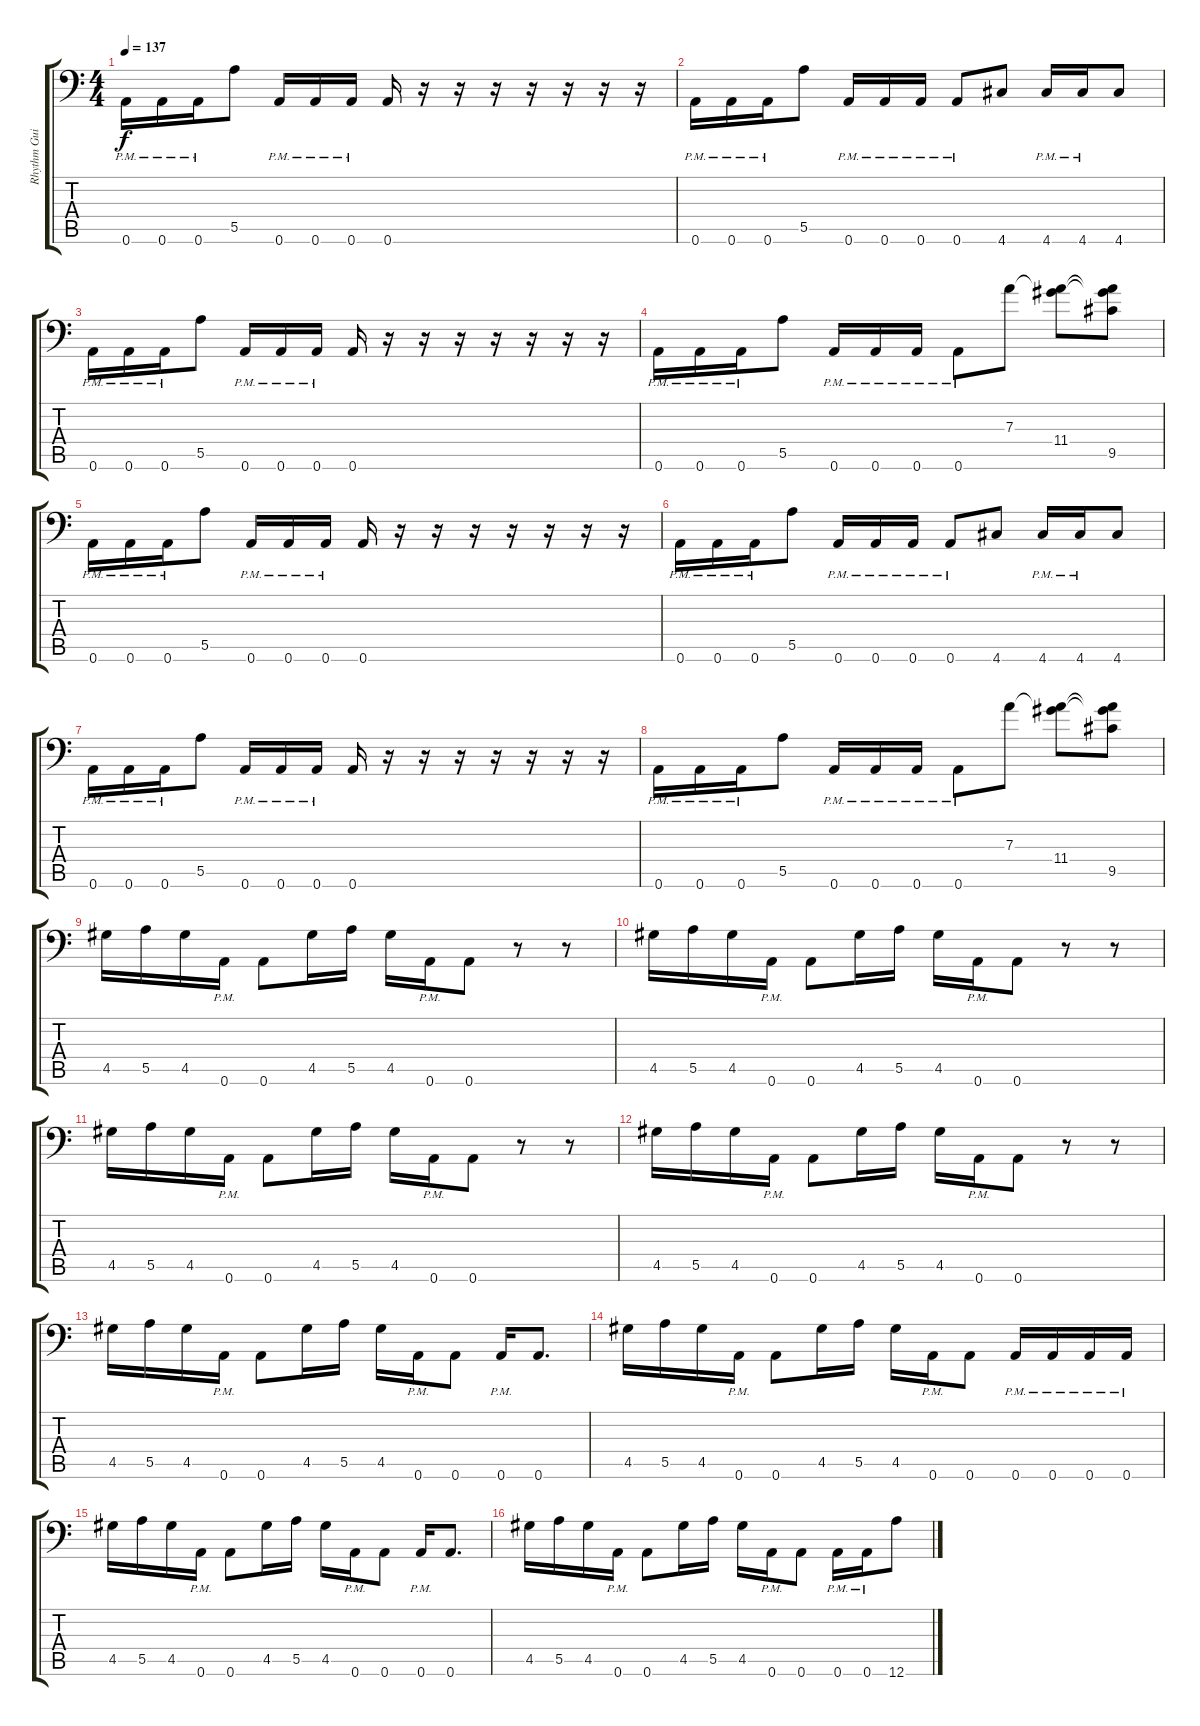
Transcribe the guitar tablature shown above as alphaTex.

\track ("Rhythm Guitar 1" "Rhythm Gui") {instrument distortionguitar}
\staff {score tabs}
\tuning (B3 Gb3 D3 A2 E2 A1) {hide}
\ts (4 4)
\tempo 137
\clef f4
\ks c
0.6{pm}.16{dy f} 0.6{pm}.16 0.6{pm}.16 5.5.8 0.6{pm}.16 0.6{pm}.16 0.6{pm}.16 0.6.16 r.16 r.16 r.16 r.16 r.16 r.16 r.16 |
0.6{pm}.16 0.6{pm}.16 0.6{pm}.16 5.5.8 0.6{pm}.16 0.6{pm}.16 0.6{pm}.16 0.6{pm}.8 4.6.8 4.6{pm}.16 4.6{pm}.16 4.6.8 |
0.6{pm}.16 0.6{pm}.16 0.6{pm}.16 5.5.8 0.6{pm}.16 0.6{pm}.16 0.6{pm}.16 0.6.16 r.16 r.16 r.16 r.16 r.16 r.16 r.16 |
0.6{pm}.16 0.6{pm}.16 0.6{pm}.16 5.5.8 0.6{pm}.16 0.6{pm}.16 0.6{pm}.16 0.6{pm}.8 7.3.8 (7.3{t} 11.4).8 (7.3{t} 11.4{t} 9.5).8 |
0.6{pm}.16 0.6{pm}.16 0.6{pm}.16 5.5.8 0.6{pm}.16 0.6{pm}.16 0.6{pm}.16 0.6.16 r.16 r.16 r.16 r.16 r.16 r.16 r.16 |
0.6{pm}.16 0.6{pm}.16 0.6{pm}.16 5.5.8 0.6{pm}.16 0.6{pm}.16 0.6{pm}.16 0.6{pm}.8 4.6.8 4.6{pm}.16 4.6{pm}.16 4.6.8 |
0.6{pm}.16 0.6{pm}.16 0.6{pm}.16 5.5.8 0.6{pm}.16 0.6{pm}.16 0.6{pm}.16 0.6.16 r.16 r.16 r.16 r.16 r.16 r.16 r.16 |
0.6{pm}.16 0.6{pm}.16 0.6{pm}.16 5.5.8 0.6{pm}.16 0.6{pm}.16 0.6{pm}.16 0.6{pm}.8 7.3.8 (7.3{t} 11.4).8 (7.3{t} 11.4{t} 9.5).8 |
4.5.16 5.5.16 4.5.16 0.6{pm}.16 0.6.8 4.5.16 5.5.16 4.5.16 0.6{pm}.16 0.6.8 r.8 r.8 |
4.5.16 5.5.16 4.5.16 0.6{pm}.16 0.6.8 4.5.16 5.5.16 4.5.16 0.6{pm}.16 0.6.8 r.8 r.8 |
4.5.16 5.5.16 4.5.16 0.6{pm}.16 0.6.8 4.5.16 5.5.16 4.5.16 0.6{pm}.16 0.6.8 r.8 r.8 |
4.5.16 5.5.16 4.5.16 0.6{pm}.16 0.6.8 4.5.16 5.5.16 4.5.16 0.6{pm}.16 0.6.8 r.8 r.8 |
4.5.16 5.5.16 4.5.16 0.6{pm}.16 0.6.8 4.5.16 5.5.16 4.5.16 0.6{pm}.16 0.6.8 0.6{pm}.16 0.6.8{d} |
4.5.16 5.5.16 4.5.16 0.6{pm}.16 0.6.8 4.5.16 5.5.16 4.5.16 0.6{pm}.16 0.6.8 0.6{pm}.16 0.6{pm}.16 0.6{pm}.16 0.6{pm}.16 |
4.5.16 5.5.16 4.5.16 0.6{pm}.16 0.6.8 4.5.16 5.5.16 4.5.16 0.6{pm}.16 0.6.8 0.6{pm}.16 0.6.8{d} |
4.5.16 5.5.16 4.5.16 0.6{pm}.16 0.6.8 4.5.16 5.5.16 4.5.16 0.6{pm}.16 0.6.8 0.6{pm}.16 0.6{pm}.16 12.6.8
